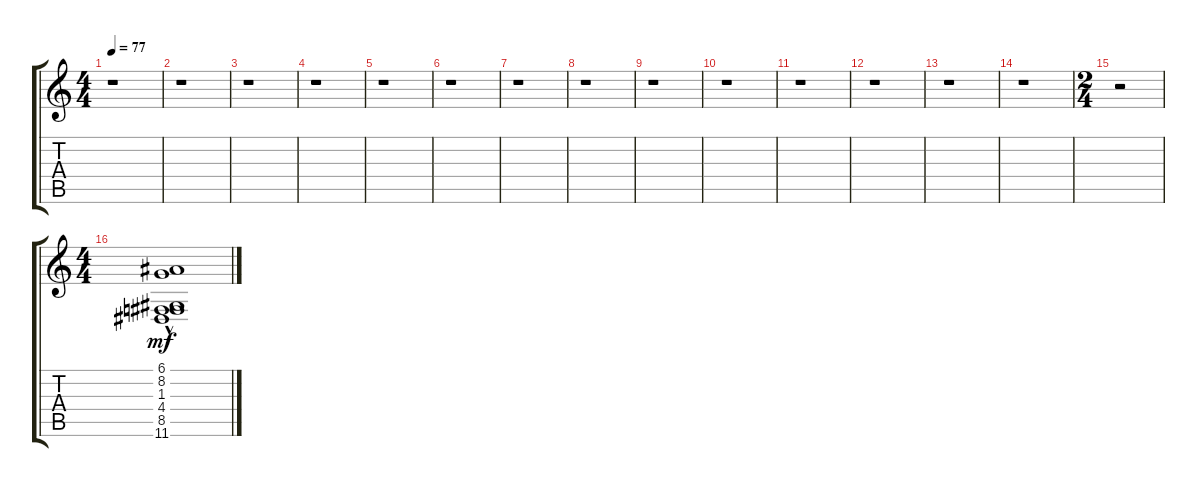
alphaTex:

\track "" {instrument rockorgan}
\staff {score tabs}
\tuning (E4 B3 G3 D3 A2 E2) {hide}
\ts (4 4)
\tempo 77
\clef g2
\ks c
r.1{dy mf} |
r.1 |
r.1 |
r.1 |
r.1 |
r.1 |
r.1 |
r.1 |
r.1 |
r.1 |
r.1 |
r.1 |
r.1 |
r.1 |
\ts (2 4)
r.2 |
\ts (4 4)
(6.1 8.2 1.3{hac} 4.4{hac} 8.5{hac} 11.6).1
